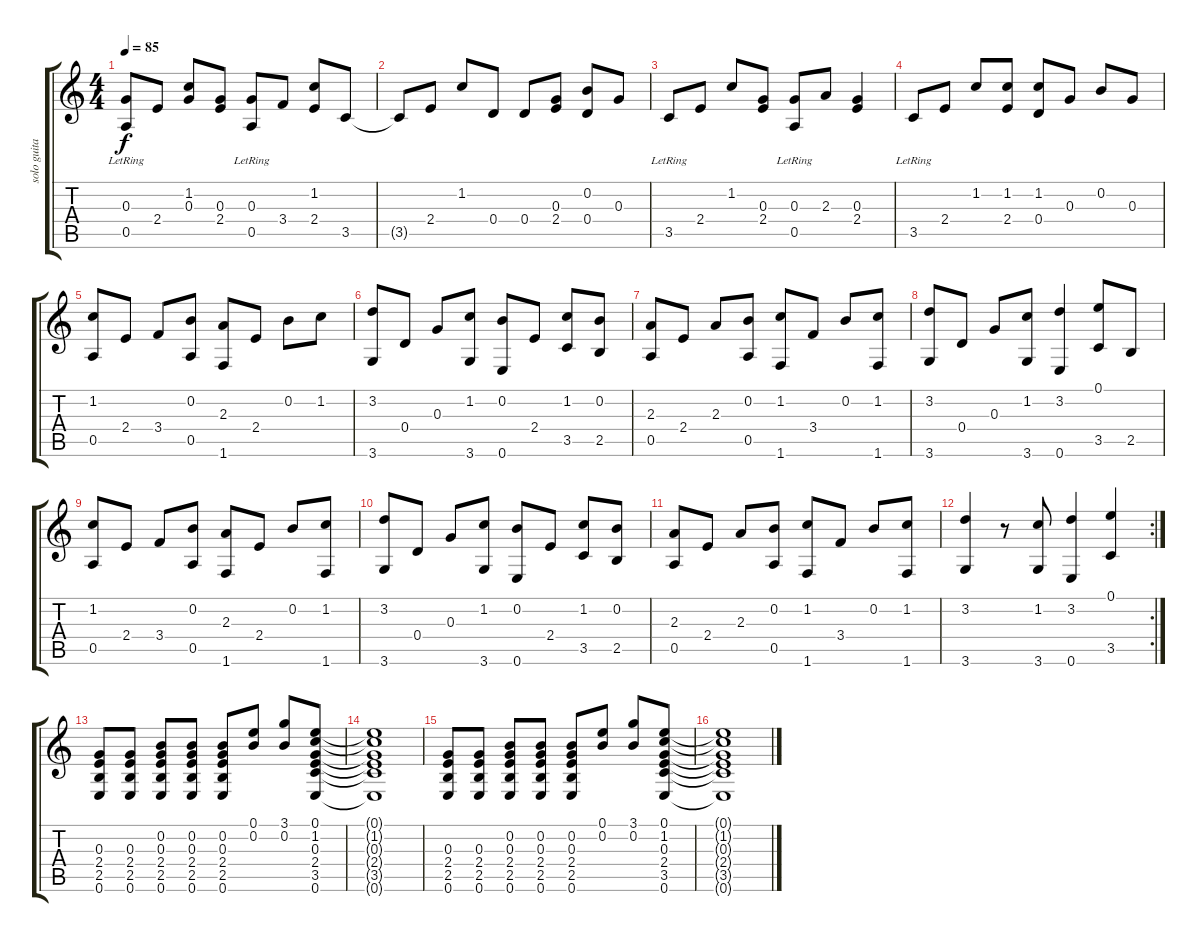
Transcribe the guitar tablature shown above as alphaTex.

\track ("solo guitar" "solo guita") {instrument acousticguitarsteel}
\staff {score tabs}
\tuning (E4 B3 G3 D3 A2 E2) {hide}
\ts (4 4)
\tempo 85
\clef g2
\ks c
(0.3 0.5{lr}).8{dy f} 2.4.8 (1.2 0.3).8 (0.3 2.4).8 (0.3 0.5{lr}).8 3.4.8 (1.2 2.4).8 3.5.8 |
3.5{t}.8 2.4.8 1.2.8 0.4.8 0.4.8 (0.3 2.4).8 (0.2 0.4).8 0.3.8 |
3.5{lr}.8 2.4.8 1.2.8 (0.3 2.4).8 (0.3 0.5{lr}).8 2.3.8 (0.3 2.4).4 |
3.5{lr}.8 2.4.8 1.2.8 (1.2 2.4).8 (1.2 0.4).8 0.3.8 0.2.8 0.3.8 |
(1.2 0.5).8 2.4.8 3.4.8 (0.2 0.5).8 (2.3 1.6).8 2.4.8 0.2.8 1.2.8 |
(3.2 3.6).8 0.4.8 0.3.8 (1.2 3.6).8 (0.2 0.6).8 2.4.8 (1.2 3.5).8 (0.2 2.5).8 |
(2.3 0.5).8 2.4.8 2.3.8 (0.2 0.5).8 (1.2 1.6).8 3.4.8 0.2.8 (1.2 1.6).8 |
(3.2 3.6).8 0.4.8 0.3.8 (1.2 3.6).8 (3.2 0.6).4 (0.1 3.5).8 2.5.8 |
(1.2 0.5).8 2.4.8 3.4.8 (0.2 0.5).8 (2.3 1.6).8 2.4.8 0.2.8 (1.2 1.6).8 |
(3.2 3.6).8 0.4.8 0.3.8 (1.2 3.6).8 (0.2 0.6).8 2.4.8 (1.2 3.5).8 (0.2 2.5).8 |
(2.3 0.5).8 2.4.8 2.3.8 (0.2 0.5).8 (1.2 1.6).8 3.4.8 0.2.8 (1.2 1.6).8 |
\rc 2
(3.2 3.6).4 r.8 (1.2 3.6).8 (3.2 0.6).4 (0.1 3.5).4 |
(0.3 2.4 2.5 0.6).8 (0.3 2.4 2.5 0.6).8 (0.2 0.3 2.4 2.5 0.6).8 (0.2 0.3 2.4 2.5 0.6).8 (0.2 0.3 2.4 2.5 0.6).8 (0.1 0.2).8 (3.1 0.2).8 (0.1 1.2 0.3 2.4 3.5 0.6).8 |
(0.1{t} 1.2{t} 0.3{t} 2.4{t} 3.5{t} 0.6{t}).1 |
(0.3 2.4 2.5 0.6).8 (0.3 2.4 2.5 0.6).8 (0.2 0.3 2.4 2.5 0.6).8 (0.2 0.3 2.4 2.5 0.6).8 (0.2 0.3 2.4 2.5 0.6).8 (0.1 0.2).8 (3.1 0.2).8 (0.1 1.2 0.3 2.4 3.5 0.6).8 |
(0.1{t} 1.2{t} 0.3{t} 2.4{t} 3.5{t} 0.6{t}).1
